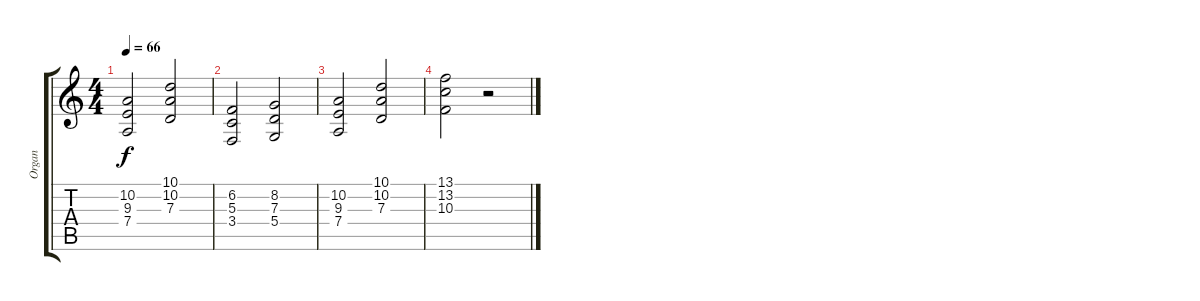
\track ("Organ" "Organ") {instrument percussiveorgan}
\staff {score tabs}
\tuning (E4 B3 G3 D3 A2 E2) {hide}
\ts (4 4)
\tempo 66
\clef g2
\ks c
(10.2 9.3 7.4).2{dy f} (10.1 10.2 7.3).2 |
(6.2 5.3 3.4).2 (8.2 7.3 5.4).2 |
(10.2 9.3 7.4).2 (10.1 10.2 7.3).2 |
(13.1 13.2 10.3).2 r.2
